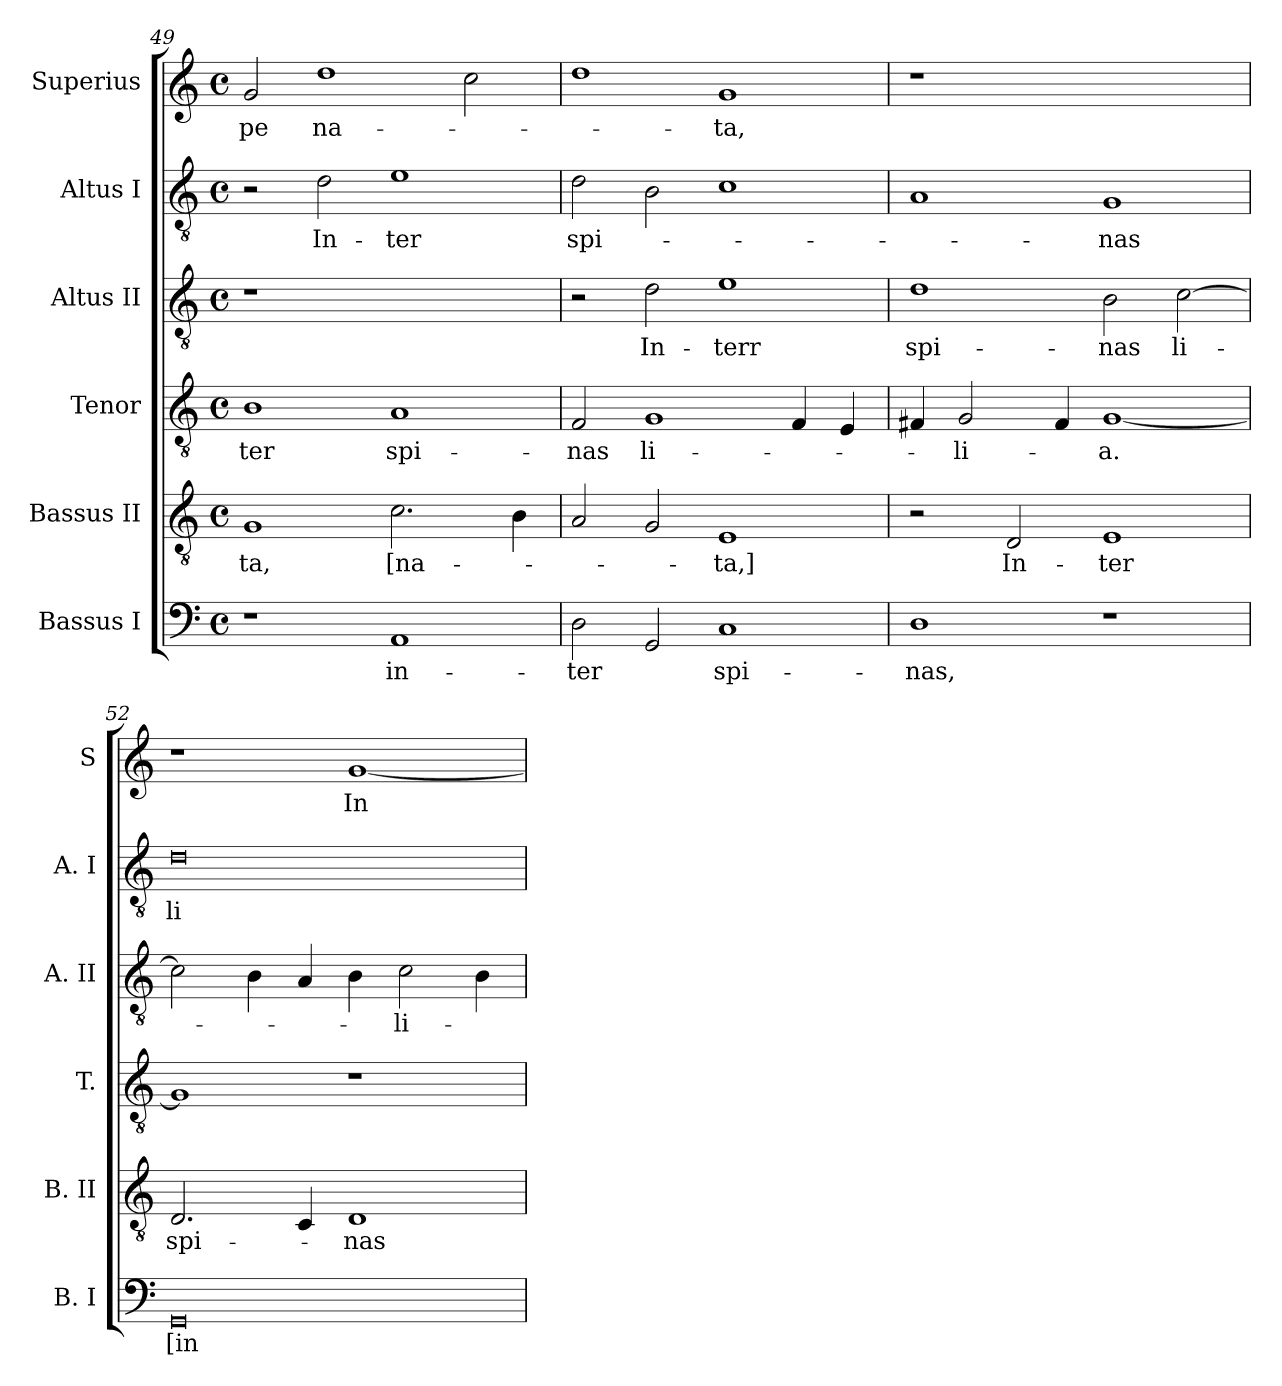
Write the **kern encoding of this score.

**kern	**text	**kern	**text	**kern	**text	**kern	**text	**kern	**text	**kern	**text
*part6	*part6	*part5	*part5	*part4	*part4	*part3	*part3	*part2	*part2	*part1	*part1
*staff6	*staff6	*staff5	*staff5	*staff4	*staff4	*staff3	*staff3	*staff2	*staff2	*staff1	*staff1
*I"Bassus I	*	*I"Bassus II	*	*I"Tenor	*	*I"Altus II	*	*I"Altus I	*	*I"Superius	*
*I'B. I	*	*I'B. II	*	*I'T.	*	*I'A. II	*	*I'A. I	*	*I'S	*
*clefF4	*	*clefGv2	*	*clefGv2	*	*clefGv2	*	*clefGv2	*	*clefG2	*
*	*	*ITrd7c12	*	*ITrd7c12	*	*ITrd7c12	*	*ITrd7c12	*	*	*
*k[]	*	*k[]	*	*k[]	*	*k[]	*	*k[]	*	*k[]	*
*C:	*	*C:	*	*C:	*	*C:	*	*C:	*	*C:	*
*M4/4	*	*M4/4	*	*M4/4	*	*M4/4	*	*M4/4	*	*M4/4	*
*met(c)	*	*met(c)	*	*met(c)	*	*met(c)	*	*met(c)	*	*met(c)	*
=49	=49	=49	=49	=49	=49	=49	=49	=49	=49	=49	=49
!	!	!	!LO:LY:b:color=#000000	!	!	!	!	!	!	!	!
!	!	!	!	!	!LO:LY:b:color=#000000	!LO:N:vis=1	!	!	!	!	!
!	!	!	!	!	!	!	!	!	!	!	!LO:LY:b:color=#000000
1r	.	1GGi	-ta,	1BBi	-ter	1r	.	2r	.	2gi/	-pe
!	!	!	!	!	!	!	!	!	!LO:LY:b:color=#000000	!	!
!	!	!	!	!	!	!	!	!	!	!	!LO:LY:b:color=#000000
.	.	.	.	.	.	.	.	2Di\	In-	1ddi	na-
!	!LO:LY:b:color=#000000	!	!	!	!	!	!	!	!	!	!
!	!	!	!LO:LY:b:color=#000000	!	!	!	!	!	!	!	!
!	!	!	!	!	!LO:LY:b:color=#000000	!	!	!	!	!	!
!	!	!	!	!	!	!	!	!	!LO:LY:b:color=#000000	!	!
1AAi	in-	2.Ci\	[na-	1AAi	spi-	1ryy	.	1Ei	-ter	.	.
.	.	.	.	.	.	.	.	.	.	2cci\	.
.	.	4BBi\	.	.	.	.	.	.	.	.	.
!!LO:PB:g=z
=50	=50	=50	=50	=50	=50	=50	=50	=50	=50	=50	=50
!	!LO:LY:b:color=#000000	!	!	!	!	!	!	!	!	!	!
!	!	!	!	!	!LO:LY:b:color=#000000	!	!	!	!	!	!
!	!	!	!	!	!	!	!	!	!LO:LY:b:color=#000000	!	!
2Di\	-ter	2AAi/	.	2FFi/	-nas	2r	.	2Di\	spi-	1ddi	.
!	!	!	!	!	!LO:LY:b:color=#000000	!	!	!	!	!	!
!	!	!	!	!	!	!	!LO:LY:b:color=#000000	!	!	!	!
2GGi/	.	2GGi/	.	1GGi	li-	2Di\	In-	2BBi\	.	.	.
!	!LO:LY:b:color=#000000	!	!	!	!	!	!	!	!	!	!
!	!	!	!LO:LY:b:color=#000000	!	!	!	!	!	!	!	!
!	!	!	!	!	!	!	!LO:LY:b:color=#000000	!	!	!	!
!	!	!	!	!	!	!	!	!	!	!	!LO:LY:b:color=#000000
1Ci	spi-	1EEi	-ta,]	.	.	1Ei	-terr	1Ci	.	1gi	-ta,
.	.	.	.	4FFi/	.	.	.	.	.	.	.
.	.	.	.	4EEi/	.	.	.	.	.	.	.
=51	=51	=51	=51	=51	=51	=51	=51	=51	=51	=51	=51
!	!LO:LY:b:color=#000000	!	!	!	!	!	!	!	!	!	!
!	!	!	!	!	!	!	!LO:LY:b:color=#000000	!	!	!LO:N:vis=1	!
1Di	-nas,	2r	.	4FF#Xi/	.	1Di	spi-	1AAi	.	1r	.
!	!	!	!	!	!LO:LY:b:color=#000000	!	!	!	!	!	!
.	.	.	.	2GGi/	-li-	.	.	.	.	.	.
!	!	!	!LO:LY:b:color=#000000	!	!	!	!	!	!	!	!
.	.	2DDi/	In-	.	.	.	.	.	.	.	.
.	.	.	.	4FF#i/	.	.	.	.	.	.	.
!	!	!	!LO:LY:b:color=#000000	!	!	!	!	!	!	!	!
!	!	!	!	!	!LO:LY:b:color=#000000	!	!	!	!	!	!
!	!	!	!	!	!	!	!LO:LY:b:color=#000000	!	!	!	!
!	!	!	!	!	!	!	!	!	!LO:LY:b:color=#000000	!	!
1r	.	1EEi	-ter	[<1GGi	-a.	2BBi\	-nas	1GGi	-nas	1ryy	.
!	!	!	!	!	!	!	!LO:LY:b:color=#000000	!	!	!	!
.	.	.	.	.	.	[>2Ci\	li-	.	.	.	.
=52	=52	=52	=52	=52	=52	=52	=52	=52	=52	=52	=52
!	!LO:LY:b:color=#000000	!	!	!	!	!	!	!	!	!	!
!	!	!	!LO:LY:b:color=#000000	!	!	!	!	!	!	!	!
!	!	!	!	!	!	!	!	!	!LO:LY:b:color=#000000	!	!
0GGi	[in-	2.DDi/	spi-	1GGi]	.	2Ci\]	.	0Di	li-	1r	.
.	.	.	.	.	.	4BBi\	.	.	.	.	.
.	.	4CCi/	.	.	.	4AAi/	.	.	.	.	.
!	!	!	!LO:LY:b:color=#000000	!	!	!	!	!	!	!	!
!	!	!	!	!	!	!	!	!	!	!	!LO:LY:b:color=#000000
.	.	1DDi	-nas	1r	.	4BBi\	.	.	.	[<1gi	In-
!	!	!	!	!	!	!	!LO:LY:b:color=#000000	!	!	!	!
.	.	.	.	.	.	2Ci\	-li-	.	.	.	.
.	.	.	.	.	.	4BBi\	.	.	.	.	.
=	=	=	=	=	=	=	=	=	=	=	=
*-	*-	*-	*-	*-	*-	*-	*-	*-	*-	*-	*-
